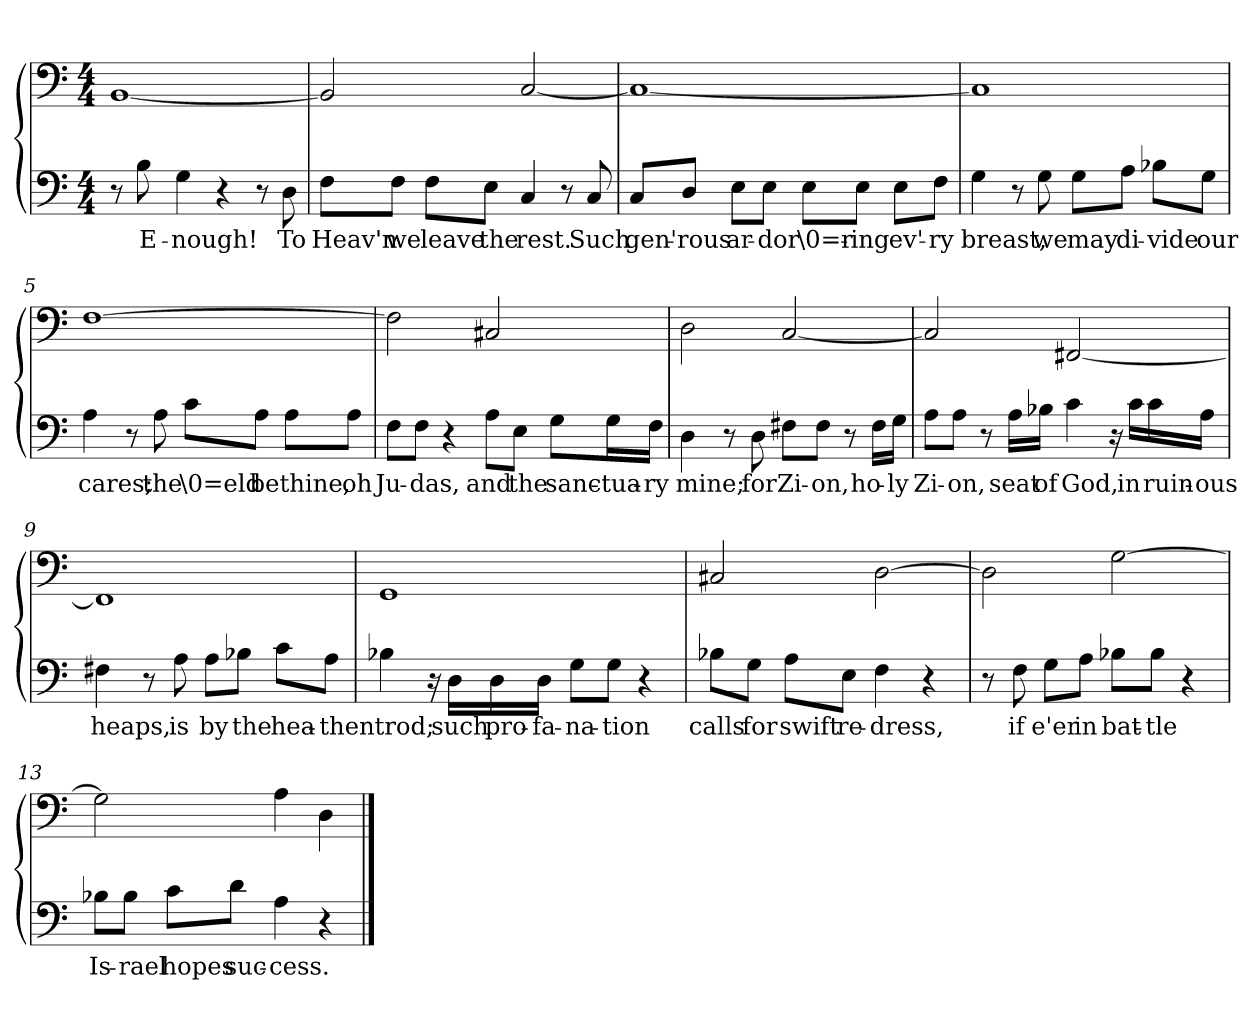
**kern	**text	**kern
*part1	*part1	*part1
*staff2	*staff2	*staff1
*clefF4	*	*clefF4
*k[]	*	*k[]
*C:	*	*C:
*M4/4	*	*M4/4
=1	=1	=1
8r	.	[1BB/
8B\	E-	.
4G\	-nough!	.
4r	.	.
8r	.	.
8D\	To	.
=2	=2	=2
8F\L	Heav'n	2BB/]
8F\J	we	.
8F\L	leave	.
8E\J	the	.
4C/	rest.	[2C/
8r	.	.
8C/	Such	.
=3	=3	=3
8C/L	gen'-	1C/_
8D/J	-rous	.
8E\L	ar-	.
8E\J	-dor	.
8E\L	\0=r-	.
8E\J	-ing	.
8E\L	ev'-	.
8F\J	-ry	.
=4	=4	=4
4G\	breast,	1C/]
8r	.	.
8G\	we	.
8G\L	may	.
8A\J	di-	.
8B-X\L	-vide	.
8G\J	our	.
=5	=5	=5
4A\	cares;	[1F\
8r	.	.
8A\	the	.
8c\L	\0=eld	.
8A\J	be	.
8A\L	thine,	.
8A\J	oh	.
=6	=6	=6
8F\L	Ju-	2F\]
8F\J	-das,	.
4r	.	.
8A\L	and	2C#X/
8E\J	the	.
8G\L	sanc-	.
16G\L	-tua-	.
16F\JJ	-ry	.
=7	=7	=7
4D\	mine;	2D\
8r	.	.
8D\	for	.
8F#X\L	Zi-	[2C/
8F#\J	-on,	.
8r	.	.
16F#\LL	ho-	.
16G\JJ	-ly	.
=8	=8	=8
8A\L	Zi-	2C/]
8A\J	-on,	.
8r	.	.
16A\LL	seat	.
16B-X\JJ	of	.
4c\	God,	[2FF#X/
16r	.	.
16c\LL	in	.
16c\	ruin-	.
16A\JJ	-ous	.
=9	=9	=9
4F#X\	heaps,	1FF#/]
8r	.	.
8A\	is	.
8A\L	by	.
8B-X\J	the	.
8c\L	hea-	.
8A\J	-then	.
=10	=10	=10
4B-X\	trod;	1GG/
16r	.	.
16D\LL	such	.
16D\	pro-	.
16D\JJ	-fa-	.
8G\L	-na-	.
8G\J	-tion	.
4r	.	.
=11	=11	=11
8B-X\L	calls	2C#X/
8G\J	for	.
8A\L	swift	.
8E\J	re-	.
4F\	-dress,	[2D\
4r	.	.
=12	=12	=12
8r	.	2D\]
8F\	if	.
8G\L	e'er	.
8A\J	in	.
8B-X\L	bat-	[2G\
8B-\J	-tle	.
4r	.	.
=13	=13	=13
8B-X\L	Is-	2G\]
8B-\J	-rael	.
8c\L	hopes	.
8d\J	suc-	.
4A\	-cess.	4A\
4r	.	4D\
==	==	==
*-	*-	*-
